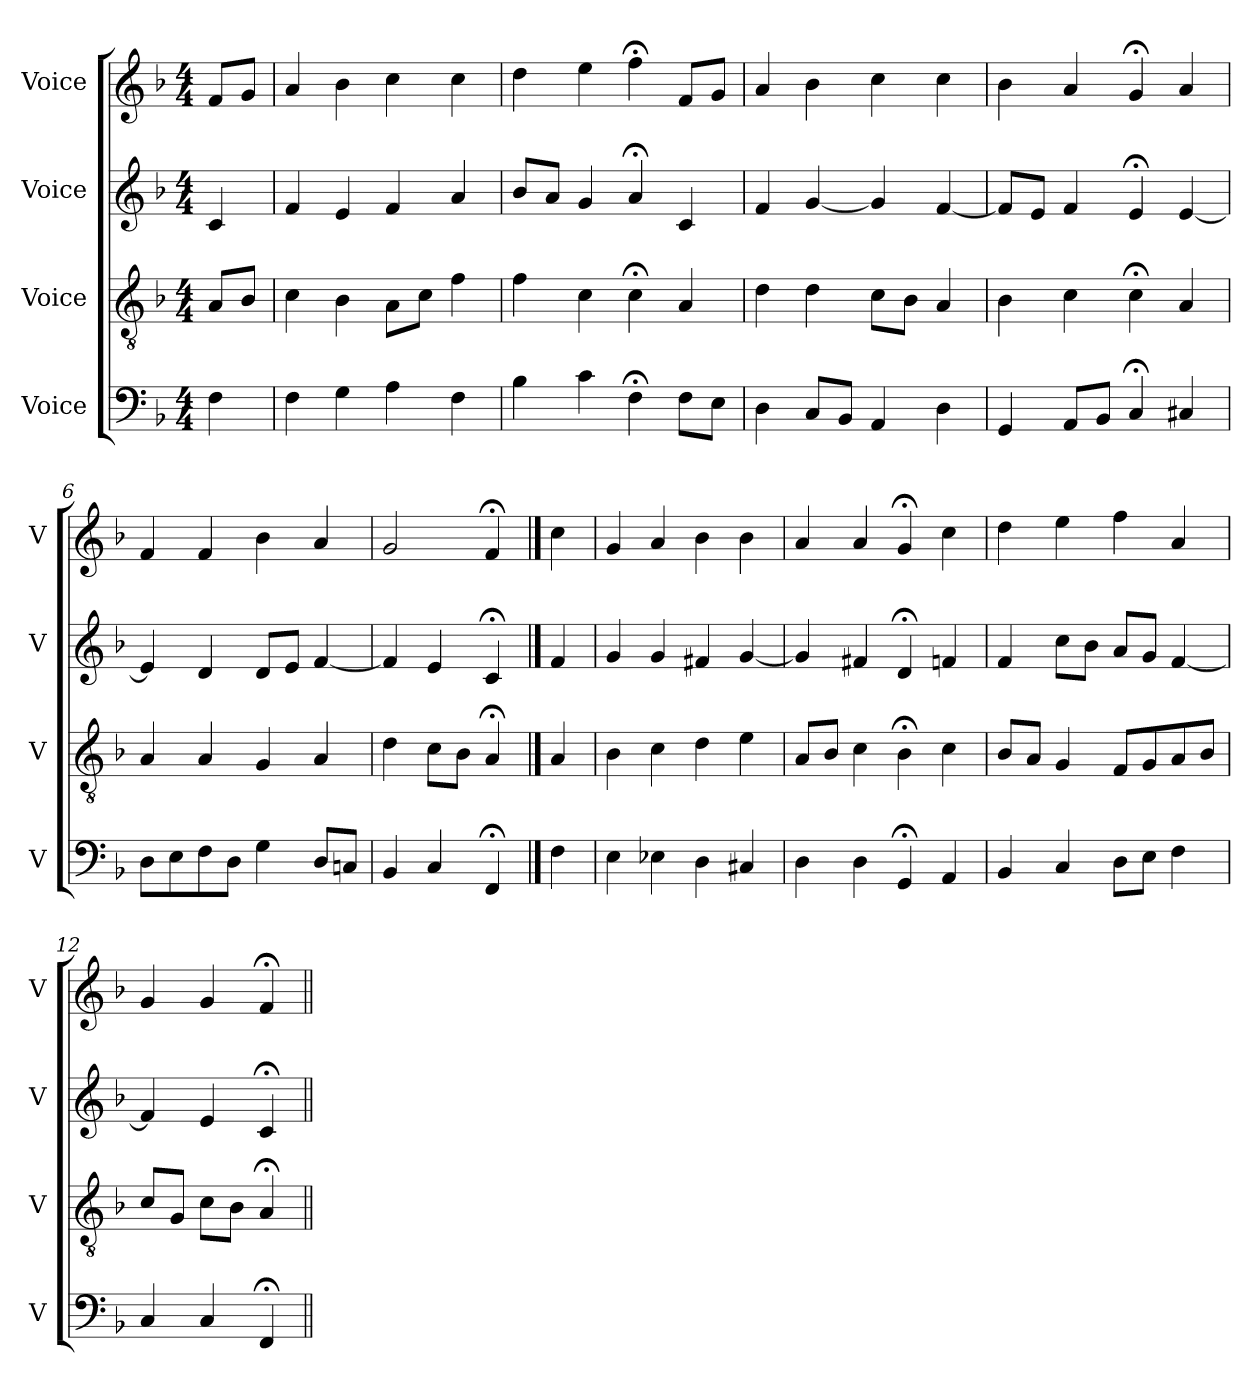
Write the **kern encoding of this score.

**kern	**kern	**kern	**kern
*part4	*part3	*part2	*part1
*staff4	*staff3	*staff2	*staff1
*I"Voice	*I"Voice	*I"Voice	*I"Voice
*I'V	*I'V	*I'V	*I'V
*clefF4	*clefGv2	*clefG2	*clefG2
*k[b-]	*k[b-]	*k[b-]	*k[b-]
*M4/4	*M4/4	*M4/4	*M4/4
*MM100	*MM100	*MM100	*MM100
=1	=1	=1	=1
4F\	8A/L	4c/	8f/L
.	8B-/J	.	8g/J
=2	=2	=2	=2
4F\	4c\	4f/	4a/
4G\	4B-\	4e/	4b-\
4A\	8A\L	4f/	4cc\
.	8c\J	.	.
4F\	4f\	4a/	4cc\
=3	=3	=3	=3
4B-\	4f\	8b-/L	4dd\
.	.	8a/J	.
4c\	4c\	4g/	4ee\
4F;\	4c;\	4a;/	4ff;\
8F\L	4A/	4c/	8f/L
8E\J	.	.	8g/J
=4	=4	=4	=4
4D\	4d\	4f/	4a/
8C/L	4d\	[4g/	4b-\
8BB-/J	.	.	.
4AA/	8c\L	4g/]	4cc\
.	8B-\J	.	.
4D\	4A/	[4f/	4cc\
=5	=5	=5	=5
4GG/	4B-\	8f/L]	4b-\
.	.	8e/J	.
8AA/L	4c\	4f/	4a/
8BB-/J	.	.	.
4C;/	4c;\	4e;/	4g;/
4C#X/	4A/	[4e/	4a/
=6	=6	=6	=6
8D\L	4A/	4e/]	4f/
8E\	.	.	.
8F\	4A/	4d/	4f/
8D\J	.	.	.
4G\	4G/	8d/L	4b-\
.	.	8e/J	.
8D/L	4A/	[4f/	4a/
8Cn/J	.	.	.
=7	=7	=7	=7
4BB-/	4d\	4f/]	2g/
4C/	8c\L	4e/	.
.	8B-\J	.	.
4FF;/	4A;/	4c;/	4f;/
==8	==8	==8	==8
4F\	4A/	4f/	4cc\
!!LO:LB:g=z
=9	=9	=9	=9
4E\	4B-\	4g/	4g/
4E-X\	4c\	4g/	4a/
4D\	4d\	4f#X/	4b-\
4C#X/	4e\	[4g/	4b-\
=10	=10	=10	=10
4D\	8A/L	4g/]	4a/
.	8B-/J	.	.
4D\	4c\	4f#X/	4a/
4GG;/	4B-;\	4d;/	4g;/
4AA/	4c\	4fn/	4cc\
=11	=11	=11	=11
4BB-/	8B-/L	4f/	4dd\
.	8A/J	.	.
4C/	4G/	8cc\L	4ee\
.	.	8b-\J	.
8D\L	8F/L	8a/L	4ff\
8E\J	8G/	8g/J	.
4F\	8A/	[4f/	4a/
.	8B-/J	.	.
=12	=12	=12	=12
4C/	8c/L	4f/]	4g/
.	8G/J	.	.
4C/	8c\L	4e/	4g/
.	8B-\J	.	.
4FF;/	4A;/	4c;/	4f;/
=||	=||	=||	=||
*-	*-	*-	*-
